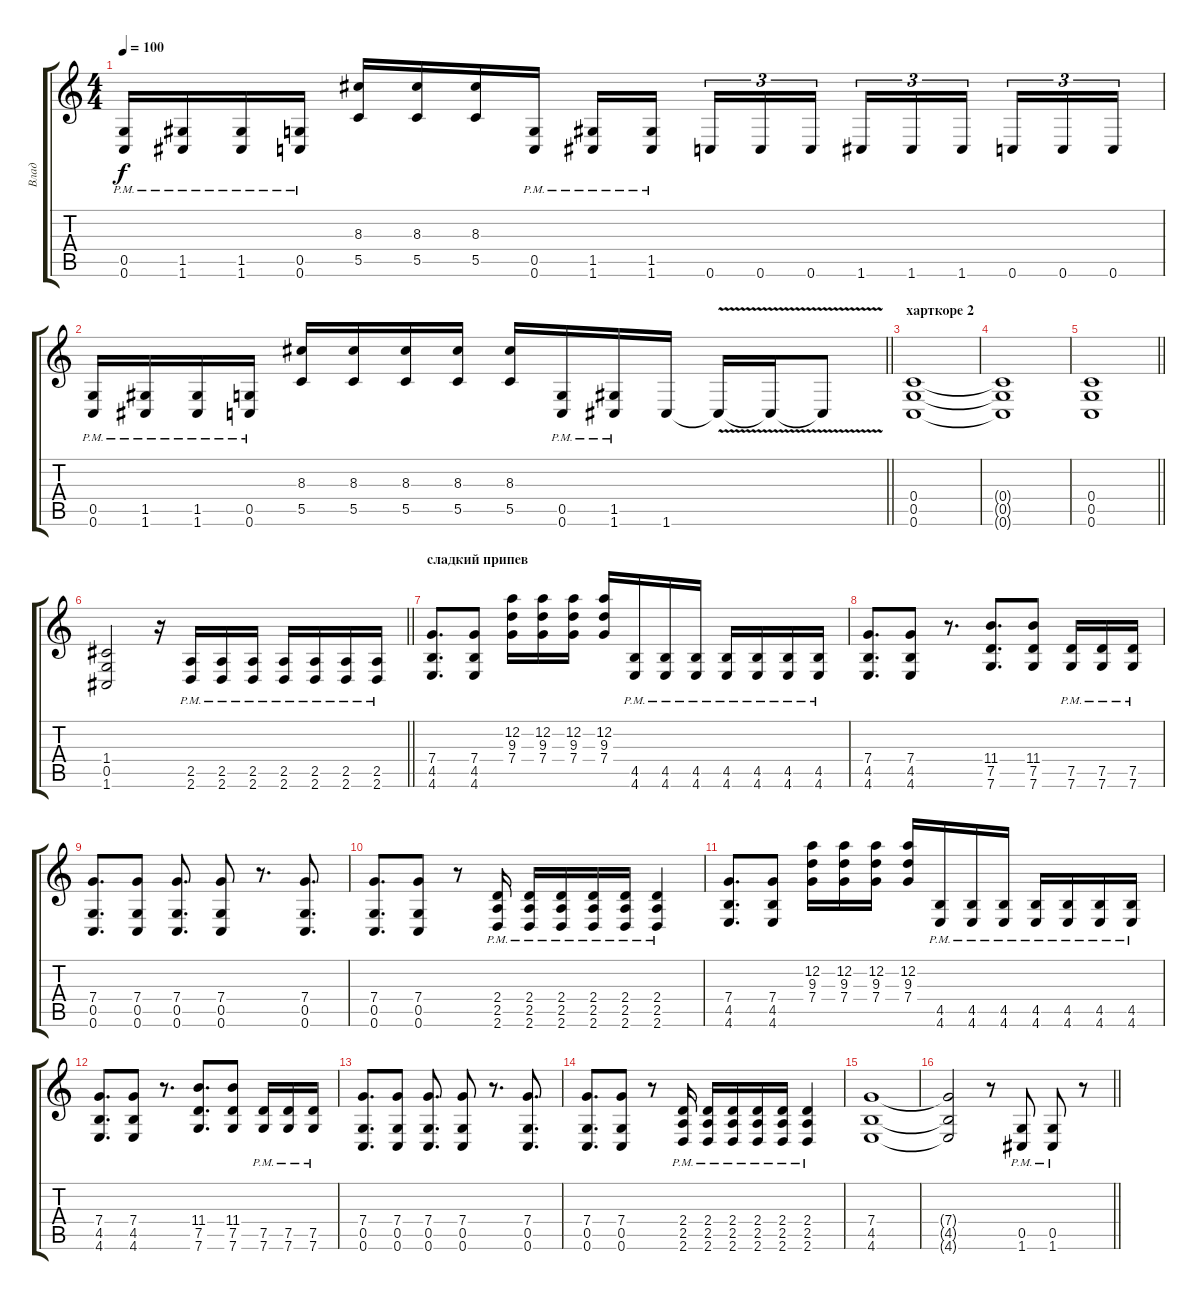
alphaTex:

\track ("Влад" "Влад") {instrument distortionguitar}
\staff {score tabs}
\tuning (D4 A3 F3 C3 G2 C2) {hide}
\ts (4 4)
\tempo 100
\clef g2
\ks c
(0.5{pm} 0.6{pm}).16{dy f} (1.5{pm} 1.6{pm}).16 (1.5{pm} 1.6{pm}).16 (0.5{pm} 0.6{pm}).16 (8.3 5.5).16 (8.3 5.5).16 (8.3 5.5).16 (0.5{pm} 0.6{pm}).16 (1.5{pm} 1.6{pm}).16 (1.5{pm} 1.6{pm}).16{beam splitsecondary} 0.6.16{tu (3 2)} 0.6.16{tu (3 2)} 0.6.16{tu (3 2)} 1.6.16{tu (3 2)} 1.6.16{tu (3 2)} 1.6.16{tu (3 2) beam splitsecondary} 0.6.16{tu (3 2)} 0.6.16{tu (3 2)} 0.6.16{tu (3 2)} |
\barLineRight lightlight
(0.5{pm} 0.6{pm}).16 (1.5{pm} 1.6{pm}).16 (1.5{pm} 1.6{pm}).16 (0.5{pm} 0.6{pm}).16 (8.3 5.5).16 (8.3 5.5).16 (8.3 5.5).16 (8.3 5.5).16 (8.3 5.5).16 (0.5{pm} 0.6{pm}).16 (1.5{pm} 1.6{pm}).16 1.6.16 1.6{v t}.16 1.6{v t}.16 1.6{v t}.8 |
\section ("" "харткоре 2")
(0.4 0.5 0.6).1{balance 8} |
(0.4{t} 0.5{t} 0.6{t}).1 |
\barLineRight lightlight
(0.4 0.5 0.6).1 |
\barLineRight lightlight
(1.4 0.5 1.6).2 r.16 (2.5{pm} 2.6{pm}).16 (2.5{pm} 2.6{pm}).16 (2.5{pm} 2.6{pm}).16 (2.5{pm} 2.6{pm}).16 (2.5{pm} 2.6{pm}).16 (2.5{pm} 2.6{pm}).16 (2.5{pm} 2.6{pm}).16 |
\section ("" "сладкий припев")
(7.4 4.5 4.6).8{d} (7.4 4.5 4.6).8 (12.2 9.3 7.4).16 (12.2 9.3 7.4).16 (12.2 9.3 7.4).16 (12.2 9.3 7.4).16 (4.5{pm} 4.6{pm}).16 (4.5{pm} 4.6{pm}).16 (4.5{pm} 4.6{pm}).16 (4.5{pm} 4.6{pm}).16 (4.5{pm} 4.6{pm}).16 (4.5{pm} 4.6{pm}).16 (4.5{pm} 4.6{pm}).16 |
(7.4 4.5 4.6).8{d} (7.4 4.5 4.6).8 r.8{d} (11.4 7.5 7.6).8{d} (11.4 7.5 7.6).8 (7.5{pm} 7.6{pm}).16 (7.5{pm} 7.6{pm}).16 (7.5{pm} 7.6{pm}).16 |
(7.4 0.5 0.6).8{d} (7.4 0.5 0.6).8 (7.4 0.5 0.6).8{d} (7.4 0.5 0.6).8 r.8{d} (7.4 0.5 0.6).8{d} |
(7.4 0.5 0.6).8{d} (7.4 0.5 0.6).8 r.8 (2.4{pm} 2.5{pm} 2.6{pm}).16 (2.4{pm} 2.5{pm} 2.6{pm}).16 (2.4{pm} 2.5{pm} 2.6{pm}).16 (2.4{pm} 2.5{pm} 2.6{pm}).16 (2.4{pm} 2.5{pm} 2.6{pm}).16 (2.4{pm} 2.5{pm} 2.6{pm}).4 |
(7.4 4.5 4.6).8{d} (7.4 4.5 4.6).8 (12.2 9.3 7.4).16 (12.2 9.3 7.4).16 (12.2 9.3 7.4).16 (12.2 9.3 7.4).16 (4.5{pm} 4.6{pm}).16 (4.5{pm} 4.6{pm}).16 (4.5{pm} 4.6{pm}).16 (4.5{pm} 4.6{pm}).16 (4.5{pm} 4.6{pm}).16 (4.5{pm} 4.6{pm}).16 (4.5{pm} 4.6{pm}).16 |
(7.4 4.5 4.6).8{d} (7.4 4.5 4.6).8 r.8{d} (11.4 7.5 7.6).8{d} (11.4 7.5 7.6).8 (7.5{pm} 7.6{pm}).16 (7.5{pm} 7.6{pm}).16 (7.5{pm} 7.6{pm}).16 |
(7.4 0.5 0.6).8{d} (7.4 0.5 0.6).8 (7.4 0.5 0.6).8{d} (7.4 0.5 0.6).8 r.8{d} (7.4 0.5 0.6).8{d} |
(7.4 0.5 0.6).8{d} (7.4 0.5 0.6).8 r.8 (2.4{pm} 2.5{pm} 2.6{pm}).16 (2.4{pm} 2.5{pm} 2.6{pm}).16 (2.4{pm} 2.5{pm} 2.6{pm}).16 (2.4{pm} 2.5{pm} 2.6{pm}).16 (2.4{pm} 2.5{pm} 2.6{pm}).16 (2.4{pm} 2.5{pm} 2.6{pm}).4 |
(7.4 4.5 4.6).1 |
\barLineRight lightlight
(7.4{t} 4.5{t} 4.6{t}).2 r.8 (0.5{pm} 1.6{pm}).8{balance 16} (0.5{pm} 1.6{pm}).8 r.8
